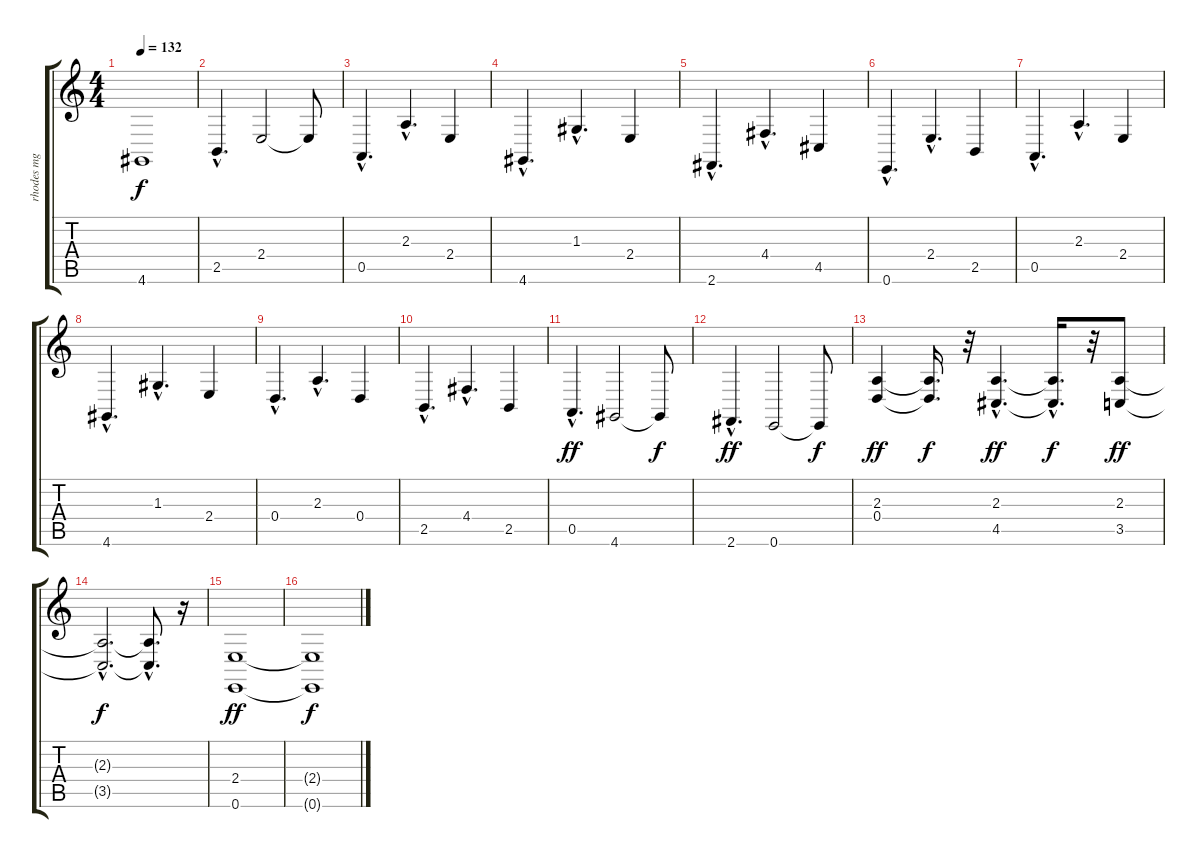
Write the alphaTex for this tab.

\track ("rhodes mg" "rhodes mg") {instrument electricpiano1}
\staff {score tabs}
\tuning (E4 B3 G3 D3 A2 E2) {hide}
\ts (4 4)
\tempo 132
\clef g2
\ks c
4.6.1{dy f} |
2.5{hac}.4{d} 2.4.2 2.4{t}.8 |
0.5{hac}.4{d} 2.3{hac}.4{d} 2.4.4 |
4.6{hac}.4{d} 1.3{hac}.4{d} 2.4.4 |
2.6{hac}.4{d} 4.4{hac}.4{d} 4.5.4 |
0.6{hac}.4{d} 2.4{hac}.4{d} 2.5.4 |
0.5{hac}.4{d} 2.3{hac}.4{d} 2.4.4 |
4.6{hac}.4{d} 1.3{hac}.4{d} 2.4.4 |
0.4{hac}.4{d} 2.3{hac}.4{d} 0.4.4 |
2.5{hac}.4{d} 4.4{hac}.4{d} 2.5.4 |
0.5{hac}.4{d dy ff} 4.6.2 4.6{t}.8{dy f} |
2.6{hac}.4{d dy ff} 0.6.2 0.6{t}.8{dy f} |
(2.3 0.4).4{dy ff} (2.3{t} 0.4{t}).16{d dy f} r.32 (2.3{hac} 4.5{hac}).4{d dy ff} (2.3{hac t} 4.5{hac t}).16{d dy f} r.32 (2.3 3.5).8{dy ff} |
(2.3{hac t} 3.5{hac t}).2{d dy f} (2.3{hac t} 3.5{hac t}).8{d} r.16 |
(2.4 0.6).1{dy ff} |
(2.4{t} 0.6{t}).1{dy f}
